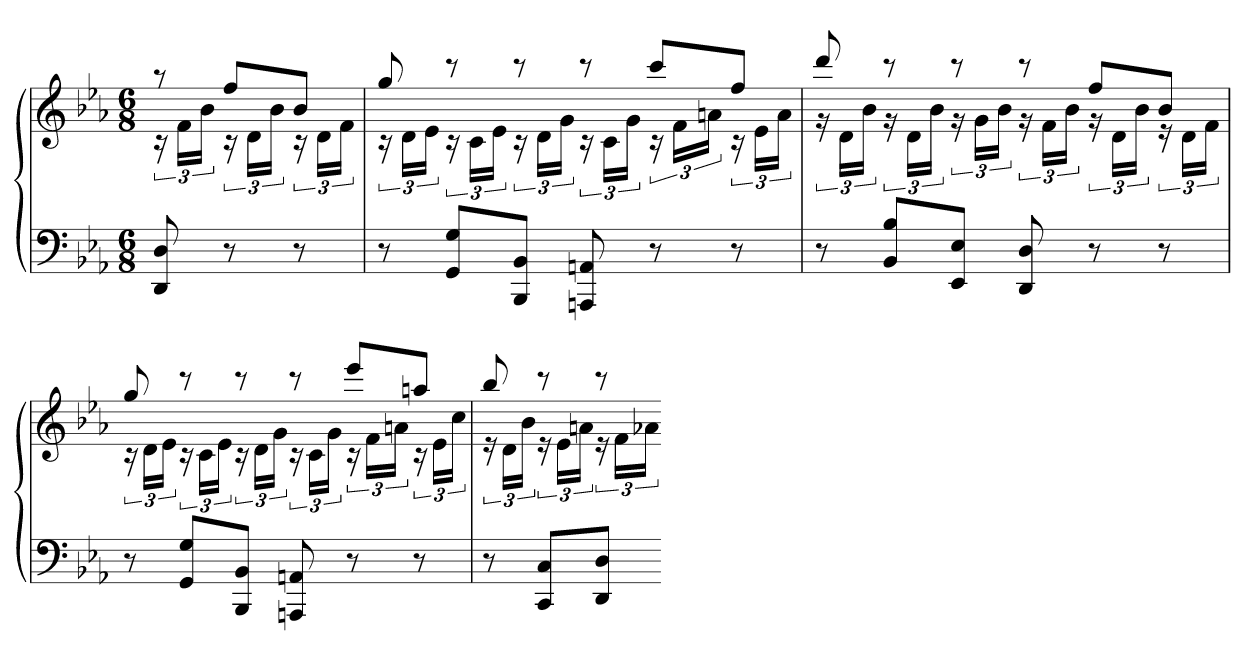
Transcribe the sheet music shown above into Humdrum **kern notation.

**kern	**kern
*part1	*part1
*staff2	*staff1
*clefF4	*clefG2
*k[b-e-a-]	*k[b-e-a-]
*M6/8	*M6/8
=	=
*	*^
8DD 8D	8r	24r
.	.	24fLL
.	.	24b-JJ
8r	8ffL	24r
.	.	24dLL
.	.	24b-JJ
8r	8b-J	24r
.	.	24dLL
.	.	24fJJ
=	=	=
8r	8gg	24r
.	.	24dLL
.	.	24e-JJ
8GG 8GL	8r	24r
.	.	24cLL
.	.	24e-JJ
8BBB- 8BB-J	8r	24r
.	.	24dLL
.	.	24gJJ
8AAAn 8AAn	8r	24r
.	.	24cLL
.	.	24gJJ
8r	8cccL	24r
.	.	24fLL
.	.	24anJJ
8r	8ffJ	24r
.	.	24e-LL
.	.	24aJJ
=	=	=
8r	8ddd	24r
.	.	24dLL
.	.	24b-JJ
8BB- 8B-L	8r	24r
.	.	24dLL
.	.	24b-JJ
8EE- 8E-J	8r	24r
.	.	24gLL
.	.	24b-JJ
8DD 8D	8r	24r
.	.	24fLL
.	.	24b-JJ
8r	8ffL	24r
.	.	24dLL
.	.	24b-JJ
8r	8b-J	24r
.	.	24dLL
.	.	24fJJ
=	=	=
8r	8gg	24r
.	.	24dLL
.	.	24e-JJ
8GG 8GL	8r	24r
.	.	24cLL
.	.	24e-JJ
8BBB- 8BB-J	8r	24r
.	.	24dLL
.	.	24gJJ
8AAAn 8AAn	8r	24r
.	.	24cLL
.	.	24gJJ
8r	8eee-L	24r
.	.	24fLL
.	.	24anJJ
8r	8aanJ	24r
.	.	24e-LL
.	.	24ccJJ
=	=	=
8r	8bb-	24r
.	.	24dLL
.	.	24b-JJ
8CC 8CL	8r	24r
.	.	24e-LL
.	.	24anJJ
8DD 8DJ	8r	24r
.	.	24fLL
.	.	24a-XJJ
*	*v	*v
=-	=-
*-	*-
